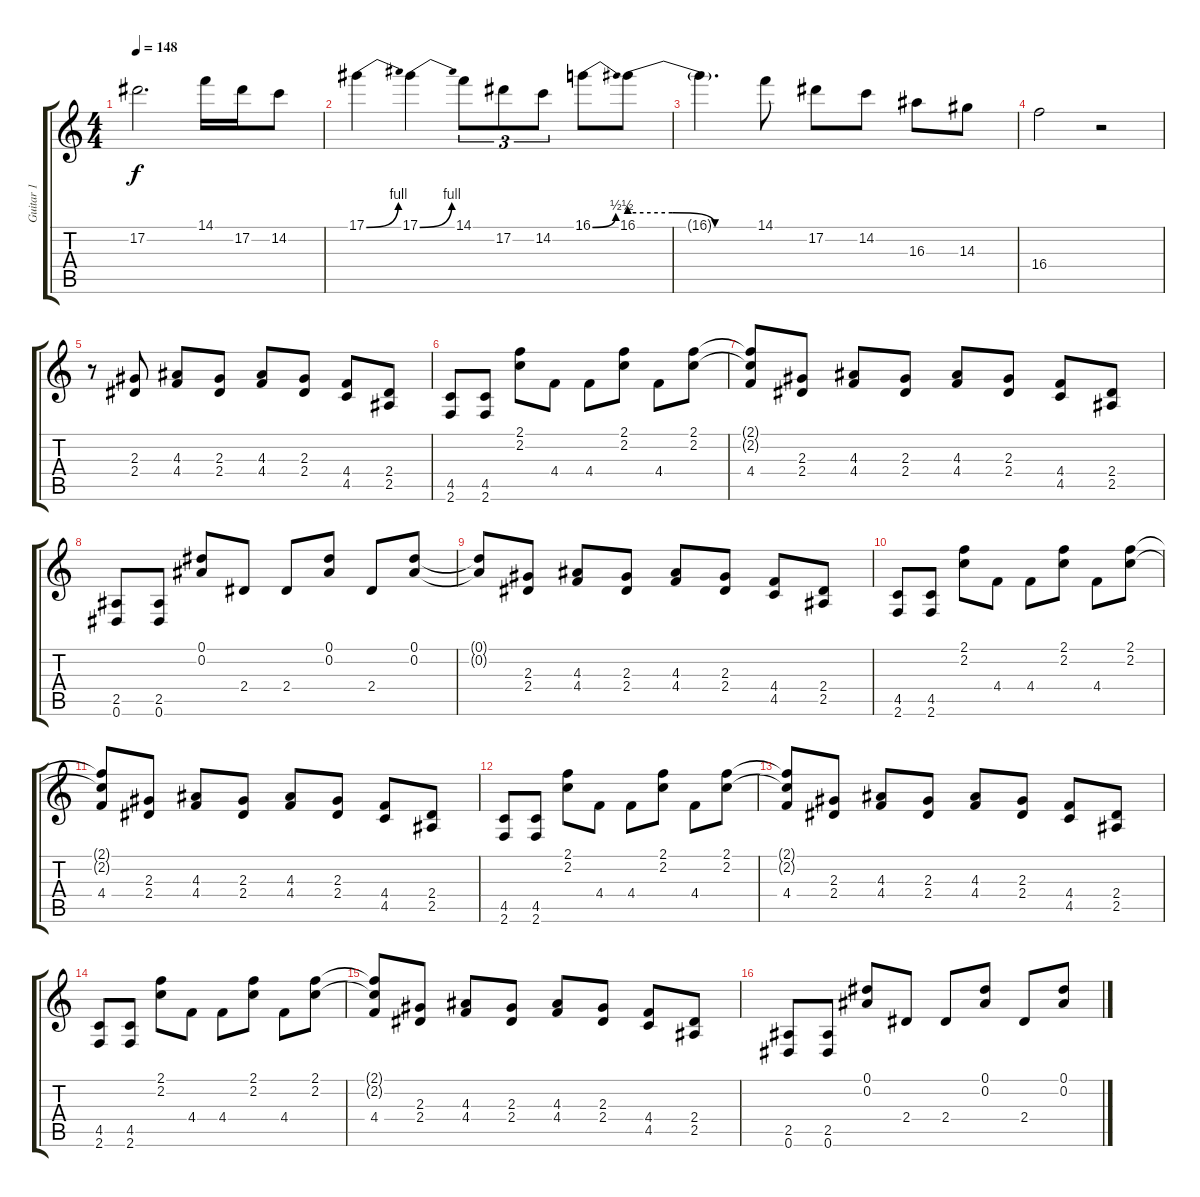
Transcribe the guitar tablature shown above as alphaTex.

\track ("Guitar 1" "Guitar 1") {instrument distortionguitar}
\staff {score tabs}
\tuning (Eb4 Bb3 Gb3 Db3 Ab2 Eb2) {hide}
\ts (4 4)
\tempo 148
\clef g2
\ks c
17.2.2{d dy f} 14.1.16 17.2.16 14.2.8 |
17.1{be (bend 0 0 60 4)}.4 17.1{be (bend 0 0 60 4)}.4 14.1.8{tu (3 2)} 17.2.8{tu (3 2)} 14.2.8{tu (3 2)} 16.1{be (bend 0 0 60 2)}.8 16.1{be (custom 0 2 20 2 40 0 60 0)}.8 |
16.1{t}.4{d} 14.1.8 17.2.8 14.2.8 16.3.8 14.3.8 |
16.4.2 r.2{volume 14 balance 4} |
r.8 (2.3 2.4).8 (4.3 4.4).8 (2.3 2.4).8 (4.3 4.4).8 (2.3 2.4).8 (4.4 4.5).8 (2.4 2.5).8 |
(4.5 2.6).8 (4.5 2.6).8 (2.1 2.2).8 4.4.8 4.4.8 (2.1 2.2).8 4.4.8 (2.1 2.2).8 |
(2.1{t} 2.2{t} 4.4).8 (2.3 2.4).8 (4.3 4.4).8 (2.3 2.4).8 (4.3 4.4).8 (2.3 2.4).8 (4.4 4.5).8 (2.4 2.5).8 |
(2.5 0.6).8 (2.5 0.6).8 (0.1 0.2).8 2.4.8 2.4.8 (0.1 0.2).8 2.4.8 (0.1 0.2).8 |
(0.1{t} 0.2{t}).8 (2.3 2.4).8 (4.3 4.4).8 (2.3 2.4).8 (4.3 4.4).8 (2.3 2.4).8 (4.4 4.5).8 (2.4 2.5).8 |
(4.5 2.6).8 (4.5 2.6).8 (2.1 2.2).8 4.4.8 4.4.8 (2.1 2.2).8 4.4.8 (2.1 2.2).8 |
(2.1{t} 2.2{t} 4.4).8 (2.3 2.4).8 (4.3 4.4).8 (2.3 2.4).8 (4.3 4.4).8 (2.3 2.4).8 (4.4 4.5).8 (2.4 2.5).8 |
(4.5 2.6).8 (4.5 2.6).8 (2.1 2.2).8 4.4.8 4.4.8 (2.1 2.2).8 4.4.8 (2.1 2.2).8 |
(2.1{t} 2.2{t} 4.4).8 (2.3 2.4).8 (4.3 4.4).8 (2.3 2.4).8 (4.3 4.4).8 (2.3 2.4).8 (4.4 4.5).8 (2.4 2.5).8 |
(4.5 2.6).8 (4.5 2.6).8 (2.1 2.2).8 4.4.8 4.4.8 (2.1 2.2).8 4.4.8 (2.1 2.2).8 |
(2.1{t} 2.2{t} 4.4).8 (2.3 2.4).8 (4.3 4.4).8 (2.3 2.4).8 (4.3 4.4).8 (2.3 2.4).8 (4.4 4.5).8 (2.4 2.5).8 |
(2.5 0.6).8 (2.5 0.6).8 (0.1 0.2).8 2.4.8 2.4.8 (0.1 0.2).8 2.4.8 (0.1 0.2).8
